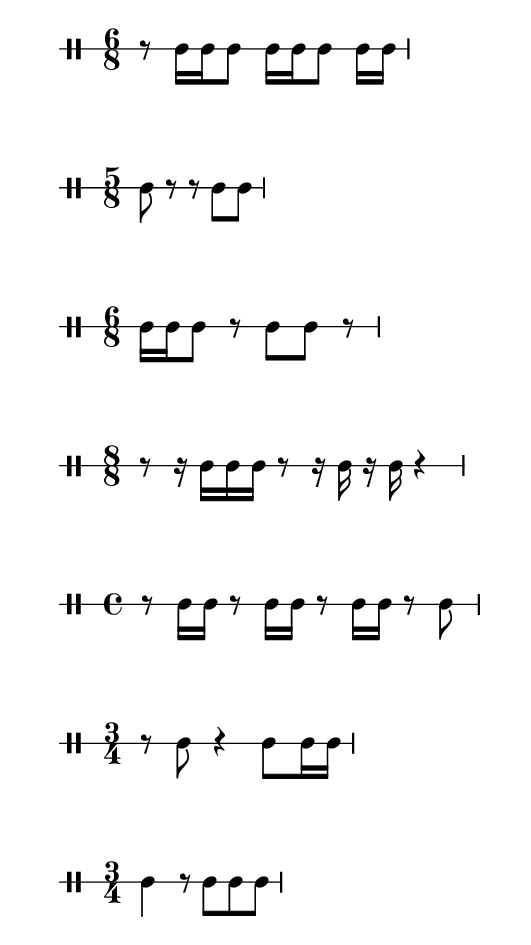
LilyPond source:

\version "2.12.1"

\header {
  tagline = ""
}

#(set! paper-alist (cons '("my size" . (cons (* 90 mm) (* 160 mm))) paper-alist)) % урезал высоту чтобы убрать пустое поле
\paper {
  #(set-paper-size "my size")
%  bottom-margin = #-5
}

% ритмические нитки, придуманные на занятии

% Лиза
\score {
  \new DrumStaff \with {
    drumStyleTable = #percussion-style
    \override StaffSymbol.line-count = #1
  }
  \drummode {
    \time 6/8
    r8 cl16 cl cl8 cl16 cl cl8 cl16[ cl]
  }
}
% Лена
\score {
  \new DrumStaff \with {
    drumStyleTable = #percussion-style
    \override StaffSymbol.line-count = #1
  }
  \drummode {
    \time 5/8
    cl8 r r cl cl
  }
}
% Гоша
\score {
  \new DrumStaff \with {
    drumStyleTable = #percussion-style
    \override StaffSymbol.line-count = #1
  }
  \drummode {
    \time 6/8
    cl16 cl cl8 r cl cl r
  }
}
% Даша
\score {
  \new DrumStaff \with {
    drumStyleTable = #percussion-style
    \override StaffSymbol.line-count = #1
  }
  \drummode {
    \time 8/8
    r8 r16 cl cl cl r8 r16 cl r cl r4
  }
}
% Лёша
\score {
  \new DrumStaff \with {
    drumStyleTable = #percussion-style
    \override StaffSymbol.line-count = #1
  }
  \drummode {
    \time 4/4
    r8 cl16 cl r8 cl16 cl r8 cl16 cl r8 cl
  }
}
% Таня
\score {
  \new DrumStaff \with {
    drumStyleTable = #percussion-style
    \override StaffSymbol.line-count = #1
  }
  \drummode {
    \time 3/4
    r8 cl r4 cl8 cl16 cl16
  }
}
% Коля
\score {
  \new DrumStaff \with {
    drumStyleTable = #percussion-style
    \override StaffSymbol.line-count = #1
  }
  \drummode {
    \time 3/4
    cl4 r8 cl8 cl8 cl8
  }
  \layout{}
}
